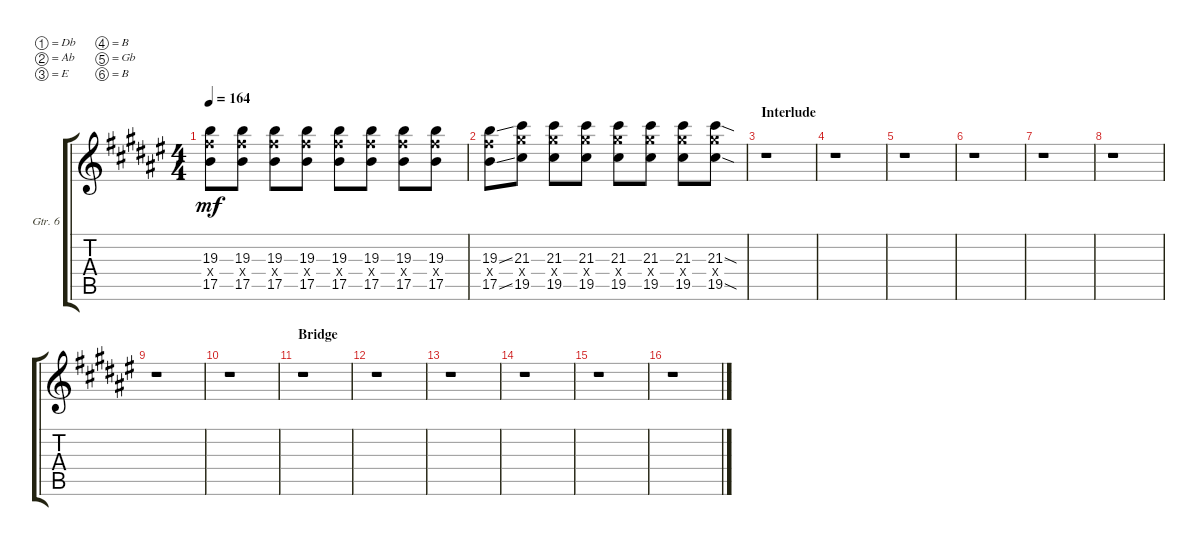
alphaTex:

\defaultSystemsLayout 4
\bracketExtendMode groupsimilarinstruments
\firstSystemTrackNameOrientation horizontal
\otherSystemsTrackNameOrientation horizontal
\track ("Guitar 6" "Gtr. 6") {instrument distortionguitar}
\staff {score tabs}
\tuning (Db4 Ab3 E3 B2 Gb2 B1)
\ts (4 4)
\tempo 164
\clef g2
\scale
0.333333
\ks f#
(19.3 19.4{x} 17.5).8{dy mf} (19.3 19.4{x} 17.5).8 (19.3 19.4{x} 17.5).8 (19.3 19.4{x} 17.5).8 (19.3 19.4{x} 17.5).8 (19.3 19.4{x} 17.5).8 (19.3 19.4{x} 17.5).8 (19.3 19.4{x} 17.5).8 |
\scale
0.333333 (19.3{ss} 19.4{x} 17.5{ss}).8 (21.3 21.4{x} 19.5).8 (21.3 21.4{x} 19.5).8 (21.3 21.4{x} 19.5).8 (21.3 21.4{x} 19.5).8 (21.3 21.4{x} 19.5).8 (21.3 21.4{x} 19.5).8 (21.3{sod} 21.4{x} 19.5{sod}).8 |
\section ("" "Interlude")
\scale
0.333333 r.1 |
\scale
0.333333 r.1 |
\scale
0.333333 r.1 |
\scale
0.333333 r.1 |
\scale
0.333333 r.1 |
\scale
0.333333 r.1 |
\scale
0.333333 r.1 |
\scale
0.333333 r.1 |
\section ("" "Bridge")
\scale
0.333333 r.1 |
\scale
0.333333 r.1 |
\scale
0.333333 r.1 |
\scale
0.333333 r.1 |
\scale
0.333333 r.1 |
\scale
0.333333 r.1
